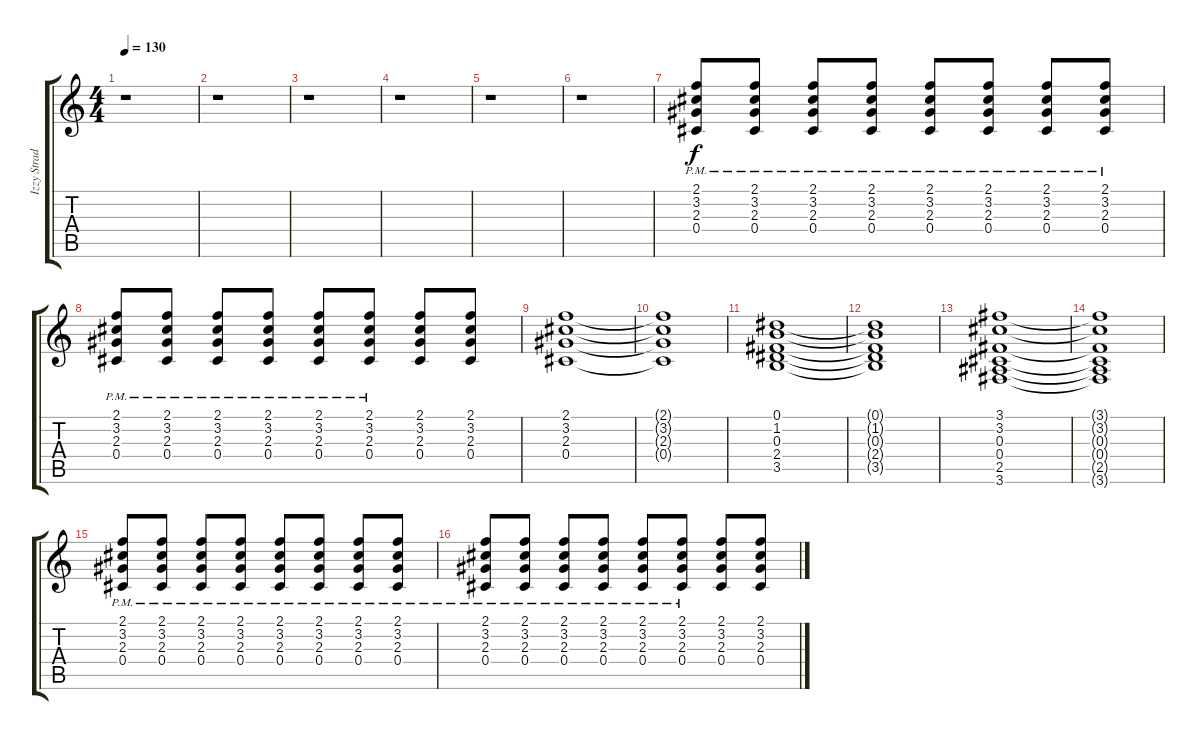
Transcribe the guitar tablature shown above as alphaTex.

\track ("Izzy Stradlin" "Izzy Strad") {instrument overdrivenguitar}
\staff {score tabs}
\tuning (Eb4 Bb3 Gb3 Db3 Ab2 Eb2) {hide}
\ts (4 4)
\tempo 130
\clef g2
\ks c
r.1{dy f instrument overdrivenguitar} |
r.1 |
r.1 |
r.1 |
r.1 |
r.1 |
(2.1 3.2{pm} 2.3{pm} 0.4{pm}).8 (2.1 3.2{pm} 2.3{pm} 0.4{pm}).8 (2.1 3.2{pm} 2.3{pm} 0.4{pm}).8 (2.1 3.2{pm} 2.3{pm} 0.4{pm}).8 (2.1 3.2{pm} 2.3{pm} 0.4{pm}).8 (2.1 3.2{pm} 2.3{pm} 0.4{pm}).8 (2.1 3.2{pm} 2.3{pm} 0.4{pm}).8 (2.1 3.2{pm} 2.3{pm} 0.4{pm}).8 |
(2.1 3.2 2.3{pm} 0.4{pm}).8 (2.1 3.2 2.3{pm} 0.4{pm}).8 (2.1 3.2 2.3{pm} 0.4{pm}).8 (2.1 3.2 2.3{pm} 0.4{pm}).8 (2.1 3.2 2.3{pm} 0.4{pm}).8 (2.1 3.2 2.3 0.4{pm}).8 (2.1 3.2 2.3 0.4).8 (2.1 3.2 2.3 0.4).8 |
(2.1 3.2 2.3 0.4).1 |
(2.1{t} 3.2{t} 2.3{t} 0.4{t}).1 |
(0.1 1.2 0.3 2.4 3.5).1 |
(0.1{t} 1.2{t} 0.3{t} 2.4{t} 3.5{t}).1 |
(3.1 3.2 0.3 0.4 2.5 3.6).1 |
(3.1{t} 3.2{t} 0.3{t} 0.4{t} 2.5{t} 3.6{t}).1 |
(2.1 3.2{pm} 2.3{pm} 0.4{pm}).8 (2.1 3.2{pm} 2.3{pm} 0.4{pm}).8 (2.1 3.2{pm} 2.3{pm} 0.4{pm}).8 (2.1 3.2{pm} 2.3{pm} 0.4{pm}).8 (2.1 3.2{pm} 2.3{pm} 0.4{pm}).8 (2.1 3.2{pm} 2.3{pm} 0.4{pm}).8 (2.1 3.2{pm} 2.3{pm} 0.4{pm}).8 (2.1 3.2{pm} 2.3{pm} 0.4{pm}).8 |
(2.1 3.2 2.3{pm} 0.4{pm}).8 (2.1 3.2 2.3{pm} 0.4{pm}).8 (2.1 3.2 2.3{pm} 0.4{pm}).8 (2.1 3.2 2.3{pm} 0.4{pm}).8 (2.1 3.2 2.3{pm} 0.4{pm}).8 (2.1 3.2 2.3 0.4{pm}).8 (2.1 3.2 2.3 0.4).8 (2.1 3.2 2.3 0.4).8
